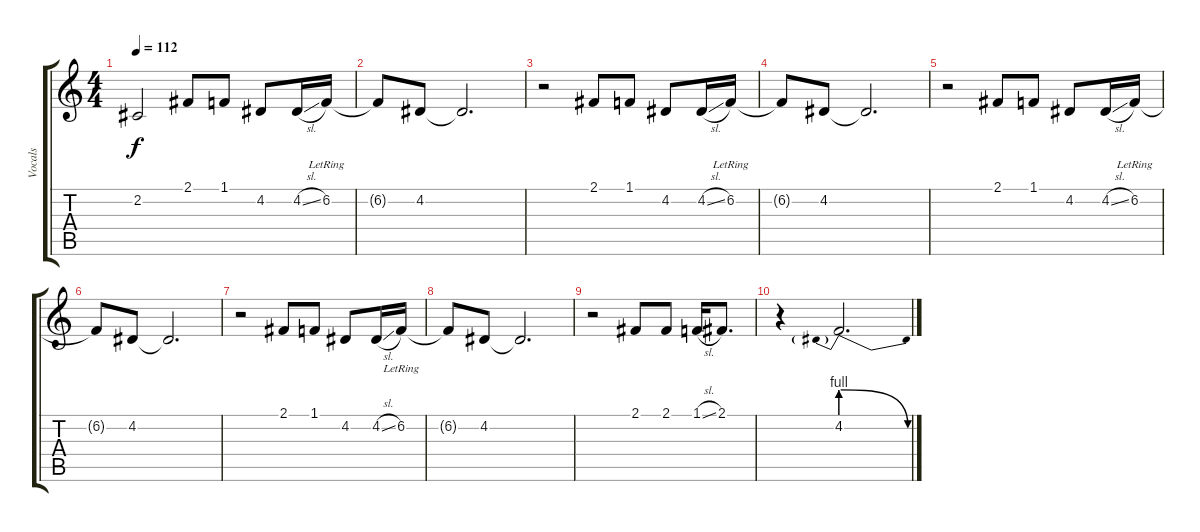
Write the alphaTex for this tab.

\track ("Vocals" "Vocals") {instrument violin}
\staff {score tabs}
\tuning (E4 B3 G3 D3 A2 E2) {hide}
\ts (4 4)
\tempo 112
\clef g2
\ks c
2.2{t}.2{dy f} 2.1.8 1.1.8 4.2.8 4.2{sl}.16 6.2{lr}.16 |
6.2{t}.8 4.2.8 4.2{t}.2{d} |
r.2 2.1.8 1.1.8 4.2.8 4.2{sl}.16 6.2{lr}.16 |
6.2{t}.8 4.2.8 4.2{t}.2{d} |
r.2 2.1.8 1.1.8 4.2.8 4.2{sl}.16 6.2{lr}.16 |
6.2{t}.8 4.2.8 4.2{t}.2{d} |
r.2 2.1.8 1.1.8 4.2.8 4.2{sl}.16 6.2{lr}.16 |
6.2{t}.8 4.2.8 4.2{t}.2{d} |
r.2 2.1.8 2.1.8 1.1{sl}.16 2.1.8{d} |
r.4 4.2{be (prebendrelease 0 4 60 0)}.2{d}
